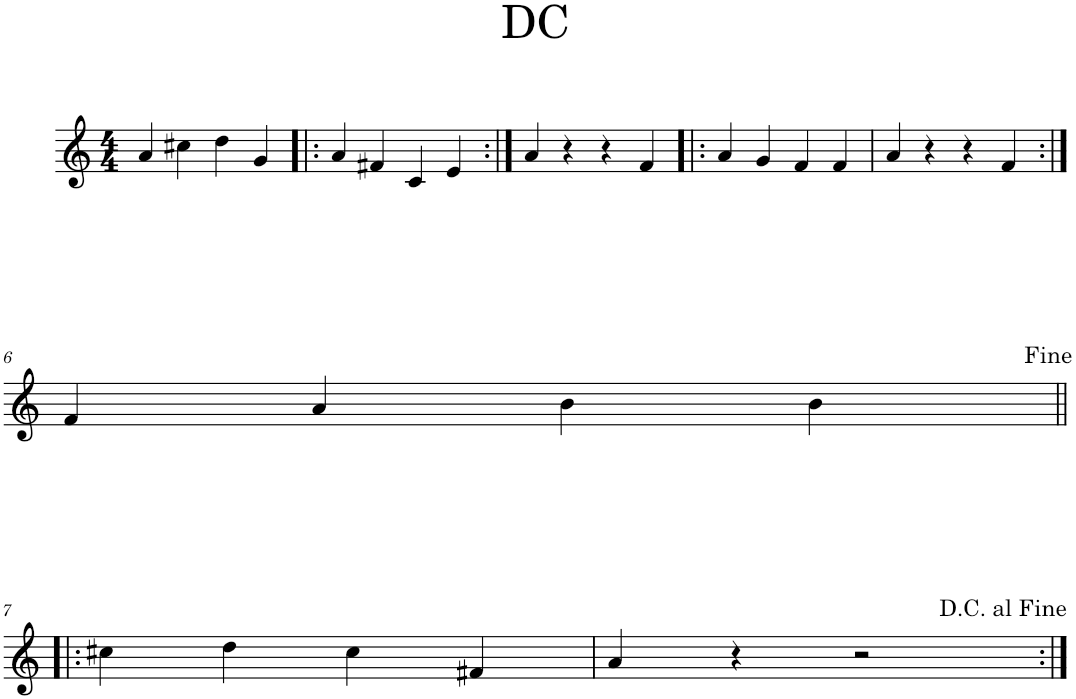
**kern
*part1
*staff1
*I"Piano
*I'Pno.
*clefG2
*k[]
*M4/4
=1
4a/
4cc#X\
4dd\
4g/
=2!|:
4a/
4f#X/
4c/
4e/
=3:|!
4a/
4r
4r
4f/
=4!|:
4a/
4g/
4f/
4f/
=5
4a/
4r
4r
4f/
!!LO:LB:g=z
=6:|!
4f/
4a/
4b\
4b\
!!LO:LB:g=z
=7!|:
4cc#X\
4dd\
4cc#\
4f#X/
=8
4a/
4r
2r
=:|!
*-
